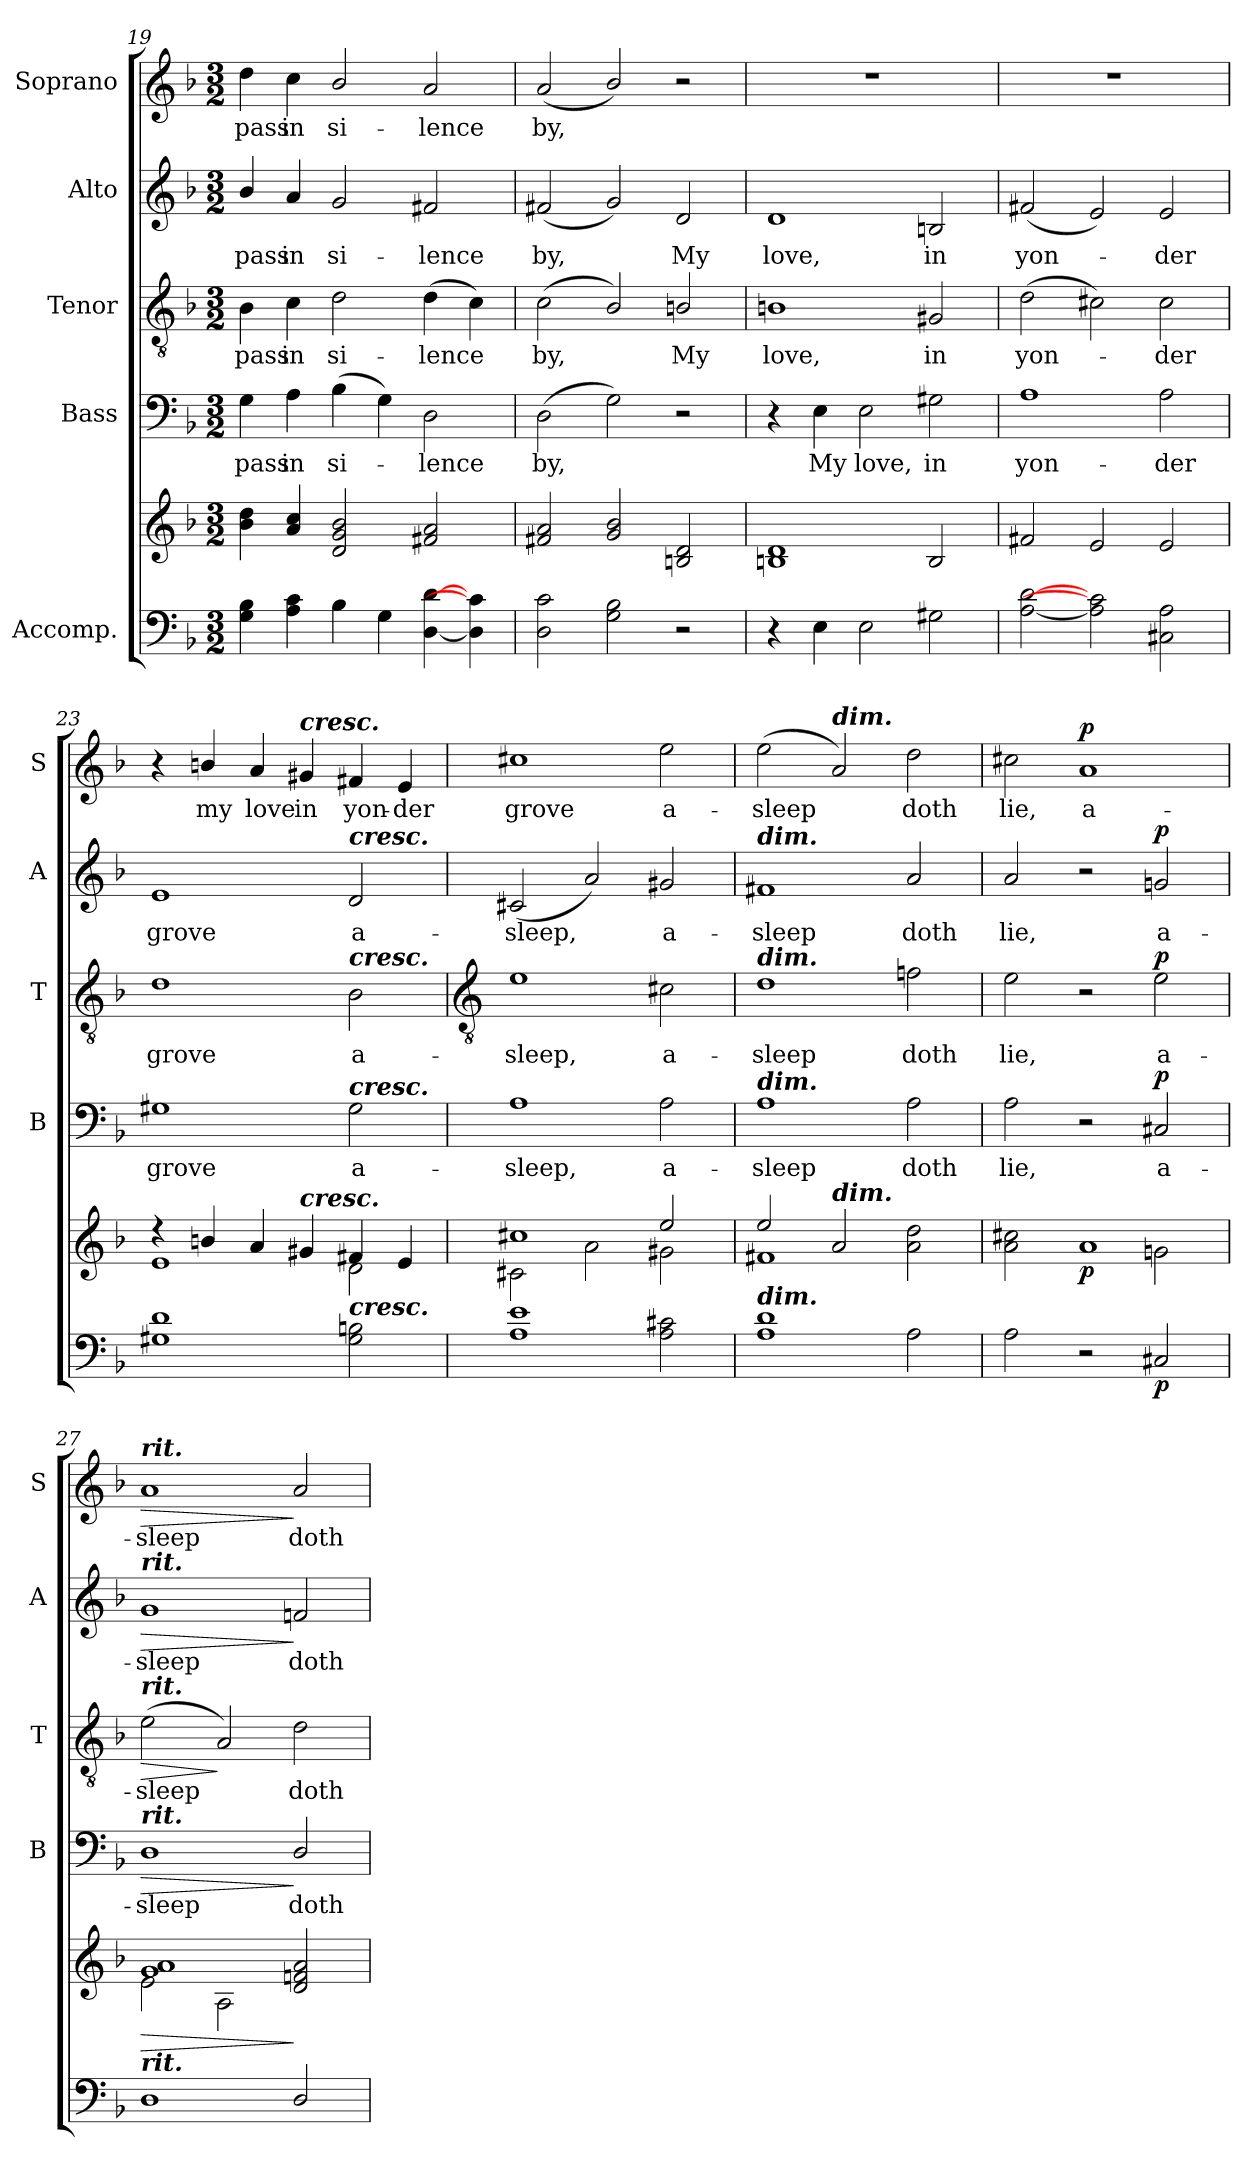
**kern	**kern	**dynam	**kern	**text	**dynam	**kern	**text	**dynam	**kern	**text	**dynam	**kern	**text	**dynam
*part5	*part5	*part5	*part4	*part4	*part4	*part3	*part3	*part3	*part2	*part2	*part2	*part1	*part1	*part1
*staff6	*staff5	*staff5/6	*staff4	*staff4	*staff4	*staff3	*staff3	*staff3	*staff2	*staff2	*staff2	*staff1	*staff1	*staff1
*I"Accomp.	*	*	*I"Bass	*	*	*I"Tenor	*	*	*I"Alto	*	*	*I"Soprano	*	*
*	*	*	*I'B	*	*	*I'T	*	*	*I'A	*	*	*I'S	*	*
*clefF4	*clefG2	*	*clefF4	*	*	*clefGv2	*	*	*clefG2	*	*	*clefG2	*	*
*k[b-]	*k[b-]	*	*k[b-]	*	*	*k[b-]	*	*	*k[b-]	*	*	*k[b-]	*	*
*F:	*F:	*	*F:	*	*	*F:	*	*	*F:	*	*	*F:	*	*
*M3/2	*M3/2	*	*M3/2	*	*	*M3/2	*	*	*M3/2	*	*	*M3/2	*	*
=19	=19	=19	=19	=19	=19	=19	=19	=19	=19	=19	=19	=19	=19	=19
*	*^	*	*	*	*	*	*	*	*	*	*	*	*	*
!	!	!LO:N:vis=1	!	!	!LO:LY:b	!	!	!LO:LY:b	!	!	!LO:LY:b	!	!	!LO:LY:b	!
4G 4B-	4b-\ 4dd\	1.ryy	.	4G	pass	.	4B-	pass	.	4b-/	pass	.	4dd	pass	.
!	!	!	!	!	!LO:LY:b	!	!	!LO:LY:b	!	!	!LO:LY:b	!	!	!LO:LY:b	!
4A 4c	4a/ 4cc/	.	.	4A	in	.	4c	in	.	4a	in	.	4cc	in	.
!	!	!	!	!	!LO:LY:b	!	!	!LO:LY:b	!	!	!LO:LY:b	!	!	!LO:LY:b	!
4B-	2d/ 2g/ 2b-/	.	.	(>4B-	si-	.	2d	si-	.	2g	si-	.	2b-/	si-	.
4G	.	.	.	4G)	.	.	.	.	.	.	.	.	.	.	.
!	!	!	!	!	!LO:LY:b	!	!	!LO:LY:b	!	!	!LO:LY:b	!	!	!LO:LY:b	!
[4D [4d	2f#X/ 2a/	.	.	2D	lence	.	(>4d	-lence	.	2f#X	-lence	.	2a	-lence	.
4D] 4c]	.	.	.	.	.	.	4c)	.	.	.	.	.	.	.	.
=20	=20	=20	=20	=20	=20	=20	=20	=20	=20	=20	=20	=20	=20	=20	=20
!	!	!LO:N:vis=1	!	!	!LO:LY:b	!	!	!LO:LY:b	!	!	!LO:LY:b	!	!	!LO:LY:b	!
2D 2c	2f#X/ 2a/	1.ryy	.	(>2D	by,	.	(<2c	by,	.	(<2f#X	by,	.	(<2a	by,	.
2G 2B-	2g/ 2b-/	.	.	2G)	.	.	2B-/)	.	.	2g)	.	.	2b-/)	.	.
!	!	!	!	!	!	!	!	!LO:LY:b	!	!	!LO:LY:b	!	!	!	!
2r	2Bn/ 2d/	.	.	2r	.	.	2Bn/	My	.	2d	My	.	2r	.	.
=21	=21	=21	=21	=21	=21	=21	=21	=21	=21	=21	=21	=21	=21	=21	=21
!	!	!LO:N:vis=1	!	!	!	!	!	!LO:LY:b	!	!	!LO:LY:b	!	!LO:N:vis=1	!	!
4r	1Bn/ 1d/	1.ryy	.	4r	.	.	1Bn	love,	.	1d	love,	.	1.r	.	.
!	!	!	!	!	!LO:LY:b	!	!	!	!	!	!	!	!	!	!
4E	.	.	.	4E	My	.	.	.	.	.	.	.	.	.	.
!	!	!	!	!	!LO:LY:b	!	!	!	!	!	!	!	!	!	!
2E	.	.	.	2E	love,	.	.	.	.	.	.	.	.	.	.
!	!	!	!	!	!LO:LY:b	!	!	!LO:LY:b	!	!	!LO:LY:b	!	!	!	!
2G#X	2B/	.	.	2G#X	in	.	2G#X	in	.	2Bn	in	.	.	.	.
=22	=22	=22	=22	=22	=22	=22	=22	=22	=22	=22	=22	=22	=22	=22	=22
!	!	!	!	!	!LO:LY:b	!	!	!LO:LY:b	!	!	!LO:LY:b	!	!LO:N:vis=1	!	!
[2A [2d	1.ryy	2f#X/	.	1A	yon-	.	(>2d	yon-	.	(<2f#X	yon-	.	1.r	.	.
2A] 2c#]	.	2e/	.	.	.	.	2c#X)	.	.	2e)	.	.	.	.	.
!	!	!	!	!	!LO:LY:b	!	!	!LO:LY:b	!	!	!LO:LY:b	!	!	!	!
2C#X 2A	.	2e/	.	2A	-der	.	2c#	der	.	2e	der	.	.	.	.
=23	=23	=23	=23	=23	=23	=23	=23	=23	=23	=23	=23	=23	=23	=23	=23
!	!	!	!	!	!LO:LY:b	!	!	!LO:LY:b	!	!	!LO:LY:b	!	!	!	!
1G#X 1d	4r	1e\	.	1G#X	grove	.	1d	grove	.	1e	grove	.	4r	.	.
!	!	!	!	!	!	!	!	!	!	!	!	!	!	!LO:LY:b	!
.	4bn/	.	.	.	.	.	.	.	.	.	.	.	4bn/	my	.
!	!	!	!	!	!	!	!	!	!	!	!	!	!	!LO:LY:b	!
.	4a/	.	.	.	.	.	.	.	.	.	.	.	4a	love	.
!	!	!	!	!	!	!	!	!	!	!	!	!	!LO:TX:a:Bi:t=cresc.	!	!
!	!LO:TX:a:Bi:t=cresc.	!	!	!	!	!	!	!	!	!	!	!	!	!	!
!	!	!	!	!	!	!	!	!	!	!	!	!	!	!LO:LY:b	!
.	4g#X/	.	.	.	.	.	.	.	.	.	.	.	4g#X	in	.
!	!	!	!	!	!	!	!	!	!	!LO:TX:a:Bi:t=cresc.	!	!	!	!	!
!	!	!	!	!	!	!	!LO:TX:a:Bi:t=cresc.	!	!	!	!	!	!	!	!
!	!	!	!	!LO:TX:a:Bi:t=cresc.	!	!	!	!	!	!	!	!	!	!	!
!LO:TX:a:Bi:t=cresc.	!	!	!	!	!	!	!	!	!	!	!	!	!	!	!
!	!	!	!	!	!LO:LY:b	!	!	!LO:LY:b	!	!	!LO:LY:b	!	!	!LO:LY:b	!
2G# 2Bn	4f#X/	2d\	.	2G#	a-	.	2B-	a-	.	2d	a-	.	4f#X	yon-	.
!	!	!	!	!	!	!	!	!	!	!	!	!	!	!LO:LY:b	!
.	4e/	.	.	.	.	.	.	.	.	.	.	.	4e	-der	.
!!LO:LB:g=z
=24	=24	=24	=24	=24	=24	=24	=24	=24	=24	=24	=24	=24	=24	=24	=24
*	*	*	*	*	*	*	*clefGv2	*	*	*	*	*	*	*	*
!	!	!	!	!	!LO:LY:b	!	!	!LO:LY:b	!	!	!LO:LY:b	!	!	!LO:LY:b	!
1A 1e	1cc#X/	2c#X\	.	1A	-sleep,	.	1e	-sleep,	.	(2c#X	-sleep,	.	1cc#X	grove	.
.	.	2a\	.	.	.	.	.	.	.	2a)	.	.	.	.	.
!	!	!	!	!	!LO:LY:b	!	!	!LO:LY:b	!	!	!LO:LY:b	!	!	!LO:LY:b	!
2A 2c#X	2ee/	2g#X\	.	2A	a-	.	2c#X	a-	.	2g#X	a-	.	2ee	a-	.
=25	=25	=25	=25	=25	=25	=25	=25	=25	=25	=25	=25	=25	=25	=25	=25
!	!	!	!	!	!	!	!	!	!	!LO:TX:a:Bi:t=dim.	!	!	!	!	!
!	!	!	!	!	!	!	!LO:TX:a:Bi:t=dim.	!	!	!	!	!	!	!	!
!	!	!	!	!LO:TX:a:Bi:t=dim.	!	!	!	!	!	!	!	!	!	!	!
!LO:TX:a:Bi:t=dim.	!	!	!	!	!	!	!	!	!	!	!	!	!	!	!
!	!	!	!	!	!LO:LY:b	!	!	!LO:LY:b	!	!	!LO:LY:b	!	!	!LO:LY:b	!
1A 1d	2ee/	1f#X\	.	1A	-sleep	.	1d	-sleep	.	1f#X	-sleep	.	(<2ee	-sleep	.
!	!	!	!	!	!	!	!	!	!	!	!	!	!LO:TX:a:Bi:t=dim.	!	!
!	!LO:TX:a:Bi:t=dim.	!	!	!	!	!	!	!	!	!	!	!	!	!	!
.	2a/	.	.	.	.	.	.	.	.	.	.	.	2a)	.	.
!	!	!	!	!	!LO:LY:b	!	!	!LO:LY:b	!	!	!LO:LY:b	!	!	!LO:LY:b	!
2A	2a\ 2dd\	2ryy	.	2A	doth	.	2fn	doth	.	2a	doth	.	2dd	doth	.
=26	=26	=26	=26	=26	=26	=26	=26	=26	=26	=26	=26	=26	=26	=26	=26
!	!	!	!	!	!LO:LY:b	!	!	!LO:LY:b	!	!	!LO:LY:b	!	!	!LO:LY:b	!
2A	2a\ 2cc#X\	2ryy	.	2A	lie,	.	2e	lie,	.	2a	lie,	.	2cc#X	lie,	.
!	!	!	!LO:DY:b	!	!	!	!	!	!	!	!	!	!	!LO:LY:b	!LO:DY:b
2r	1a/	2ryy	p	2r	.	.	2r	.	.	2r	.	.	1a	a-	p
!	!	!	!LO:DY:b=2	!	!LO:LY:b	!LO:DY:b	!	!LO:LY:b	!LO:DY:b	!	!LO:LY:b	!LO:DY:b	!	!	!
2C#X	.	2gn\	p	2C#X	a-	p	2e	a-	p	2gn	a-	p	.	.	.
=27	=27	=27	=27	=27	=27	=27	=27	=27	=27	=27	=27	=27	=27	=27	=27
!	!	!	!	!	!	!	!	!	!	!	!	!	!LO:TX:a:Bi:t=rit.	!	!
!	!	!	!	!	!	!	!	!	!	!LO:TX:a:Bi:t=rit.	!	!	!	!	!
!	!	!	!	!	!	!	!LO:TX:a:Bi:t=rit.	!	!	!	!	!	!	!	!
!	!	!	!	!LO:TX:a:Bi:t=rit.	!	!	!	!	!	!	!	!	!	!	!
!LO:TX:a:Bi:t=rit.	!	!	!	!	!	!	!	!	!	!	!	!	!	!	!
!	!	!	!LO:HP:b	!	!LO:LY:b	!LO:HP:b	!	!LO:LY:b	!LO:HP:b	!	!LO:LY:b	!LO:HP:b	!	!LO:LY:b	!LO:HP:b
1D	1g/ 1a/	2e\	>	1D	-sleep	>	(<2e	-sleep	>	1g	-sleep	>	1a	-sleep	>
.	.	2A\	.	.	.	.	2A)	.	]	.	.	.	.	.	.
!	!	!	!	!	!LO:LY:b	!	!	!LO:LY:b	!	!	!LO:LY:b	!	!	!LO:LY:b	!
2D/	2d/ 2fn/ 2a/	2ryy	]	2D/	doth	]	2d	doth	.	2fn	doth	]	2a	doth	]
*	*v	*v	*	*	*	*	*	*	*	*	*	*	*	*	*
=	=	=	=	=	=	=	=	=	=	=	=	=	=	=
*-	*-	*-	*-	*-	*-	*-	*-	*-	*-	*-	*-	*-	*-	*-
